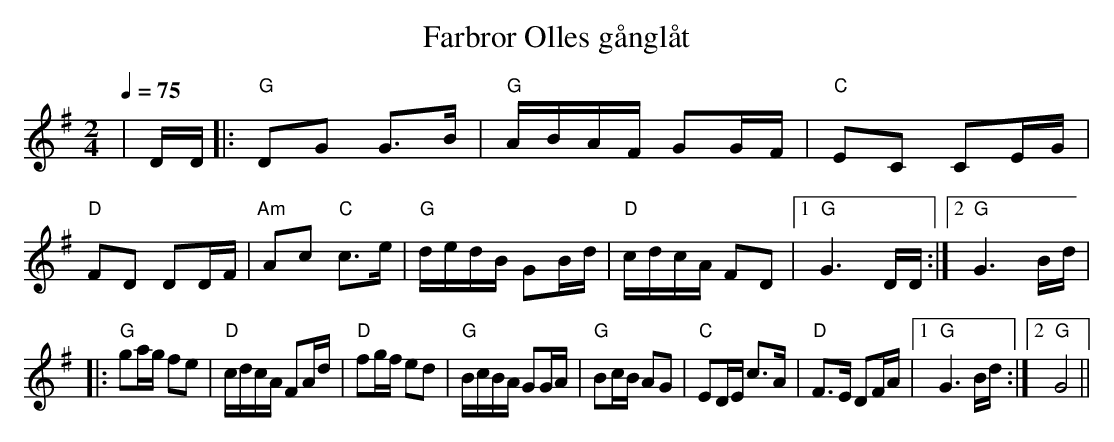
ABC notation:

X:1
T:Farbror Olles gånglåt
M:2/4
L:1/16
Q:1/4=75
K:G
| DD\
|:"G"D2G2 G3B | "G"ABAF G2GF | "C"E2C2 C2EG | "D"F2D2 D2DF \
| "Am"A2c2 "C"c3e | "G"dedB G2Bd | "D"cdcA F2D2 \
|1 "G"G6 DD :|2 "G"G6 Bd |
|:"G"g2ag f2e2 | "D"cdcA F2Ad | "D"f2gf e2d2 \
| "G"BcBA G2GA | "G"B2cB A2G2 | "C"E2DE c3A \
| "D"F3E D2FA |1 "G"G6 Bd :|2 "G"G8 ||
